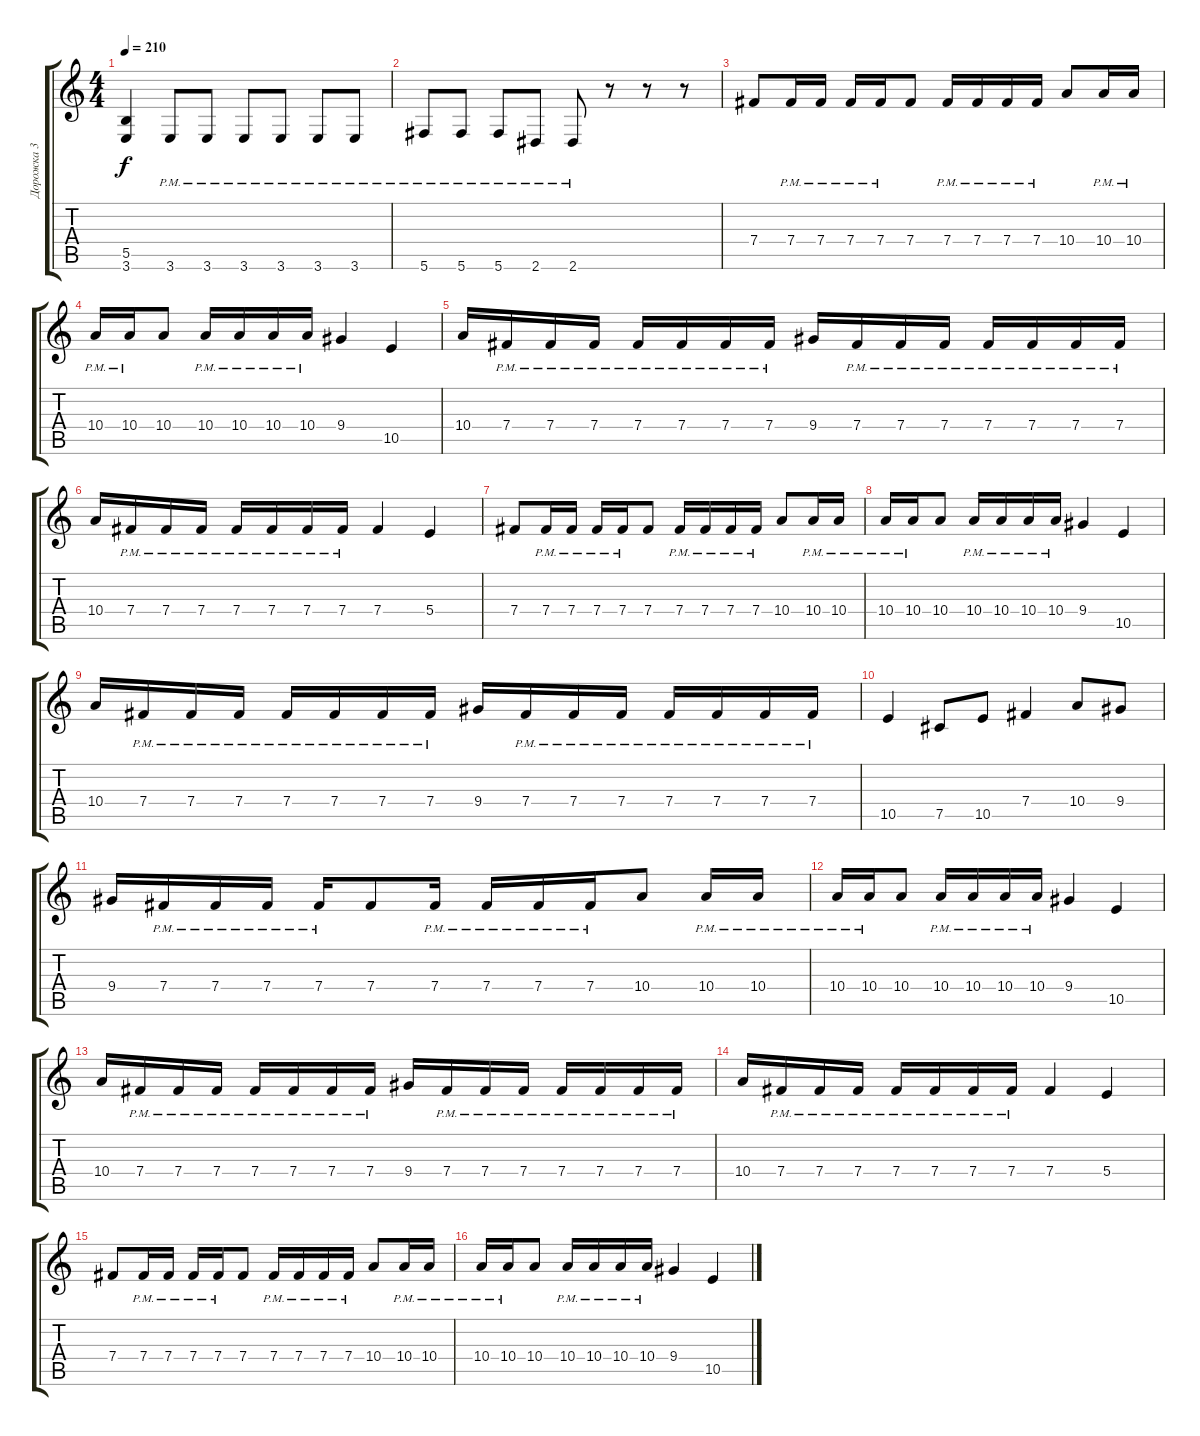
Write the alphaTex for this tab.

\track ("Дорожка 3" "Дорожка 3") {instrument distortionguitar}
\staff {score tabs}
\tuning (Db4 Ab3 E3 B2 Gb2 Db2) {hide}
\ts (4 4)
\tempo 210
\clef g2
\ks c
(5.5 3.6).4{dy f} 3.6{pm}.8 3.6{pm}.8 3.6{pm}.8 3.6{pm}.8 3.6{pm}.8 3.6{pm}.8 |
5.6{pm}.8 5.6{pm}.8 5.6{pm}.8 2.6{pm}.8 2.6{pm}.8 r.8 r.8 r.8 |
7.4.8 7.4{pm}.16 7.4{pm}.16 7.4{pm}.16 7.4{pm}.16 7.4.8 7.4{pm}.16 7.4{pm}.16 7.4{pm}.16 7.4{pm}.16 10.4.8 10.4{pm}.16 10.4{pm}.16 |
10.4{pm}.16 10.4{pm}.16 10.4.8 10.4{pm}.16 10.4{pm}.16 10.4{pm}.16 10.4{pm}.16 9.4.4 10.5.4 |
10.4.16 7.4{pm}.16 7.4{pm}.16 7.4{pm}.16 7.4{pm}.16 7.4{pm}.16 7.4{pm}.16 7.4{pm}.16 9.4.16 7.4{pm}.16 7.4{pm}.16 7.4{pm}.16 7.4{pm}.16 7.4{pm}.16 7.4{pm}.16 7.4{pm}.16 |
10.4.16 7.4{pm}.16 7.4{pm}.16 7.4{pm}.16 7.4{pm}.16 7.4{pm}.16 7.4{pm}.16 7.4{pm}.16 7.4.4 5.4.4 |
7.4.8 7.4{pm}.16 7.4{pm}.16 7.4{pm}.16 7.4{pm}.16 7.4.8 7.4{pm}.16 7.4{pm}.16 7.4{pm}.16 7.4{pm}.16 10.4.8 10.4{pm}.16 10.4{pm}.16 |
10.4{pm}.16 10.4{pm}.16 10.4.8 10.4{pm}.16 10.4{pm}.16 10.4{pm}.16 10.4{pm}.16 9.4.4 10.5.4 |
10.4.16 7.4{pm}.16 7.4{pm}.16 7.4{pm}.16 7.4{pm}.16 7.4{pm}.16 7.4{pm}.16 7.4{pm}.16 9.4.16 7.4{pm}.16 7.4{pm}.16 7.4{pm}.16 7.4{pm}.16 7.4{pm}.16 7.4{pm}.16 7.4{pm}.16 |
10.5.4 7.5.8 10.5.8 7.4.4 10.4.8 9.4.8 |
9.4.16 7.4{pm}.16 7.4{pm}.16 7.4{pm}.16 7.4{pm}.16 7.4.8 7.4{pm}.16 7.4{pm}.16 7.4{pm}.16 7.4{pm}.16 10.4.8 10.4{pm}.16 10.4{pm}.16 |
10.4{pm}.16 10.4{pm}.16 10.4.8 10.4{pm}.16 10.4{pm}.16 10.4{pm}.16 10.4{pm}.16 9.4.4 10.5.4 |
10.4.16 7.4{pm}.16 7.4{pm}.16 7.4{pm}.16 7.4{pm}.16 7.4{pm}.16 7.4{pm}.16 7.4{pm}.16 9.4.16 7.4{pm}.16 7.4{pm}.16 7.4{pm}.16 7.4{pm}.16 7.4{pm}.16 7.4{pm}.16 7.4{pm}.16 |
10.4.16 7.4{pm}.16 7.4{pm}.16 7.4{pm}.16 7.4{pm}.16 7.4{pm}.16 7.4{pm}.16 7.4{pm}.16 7.4.4 5.4.4 |
7.4.8 7.4{pm}.16 7.4{pm}.16 7.4{pm}.16 7.4{pm}.16 7.4.8 7.4{pm}.16 7.4{pm}.16 7.4{pm}.16 7.4{pm}.16 10.4.8 10.4{pm}.16 10.4{pm}.16 |
10.4{pm}.16 10.4{pm}.16 10.4.8 10.4{pm}.16 10.4{pm}.16 10.4{pm}.16 10.4{pm}.16 9.4.4 10.5.4
